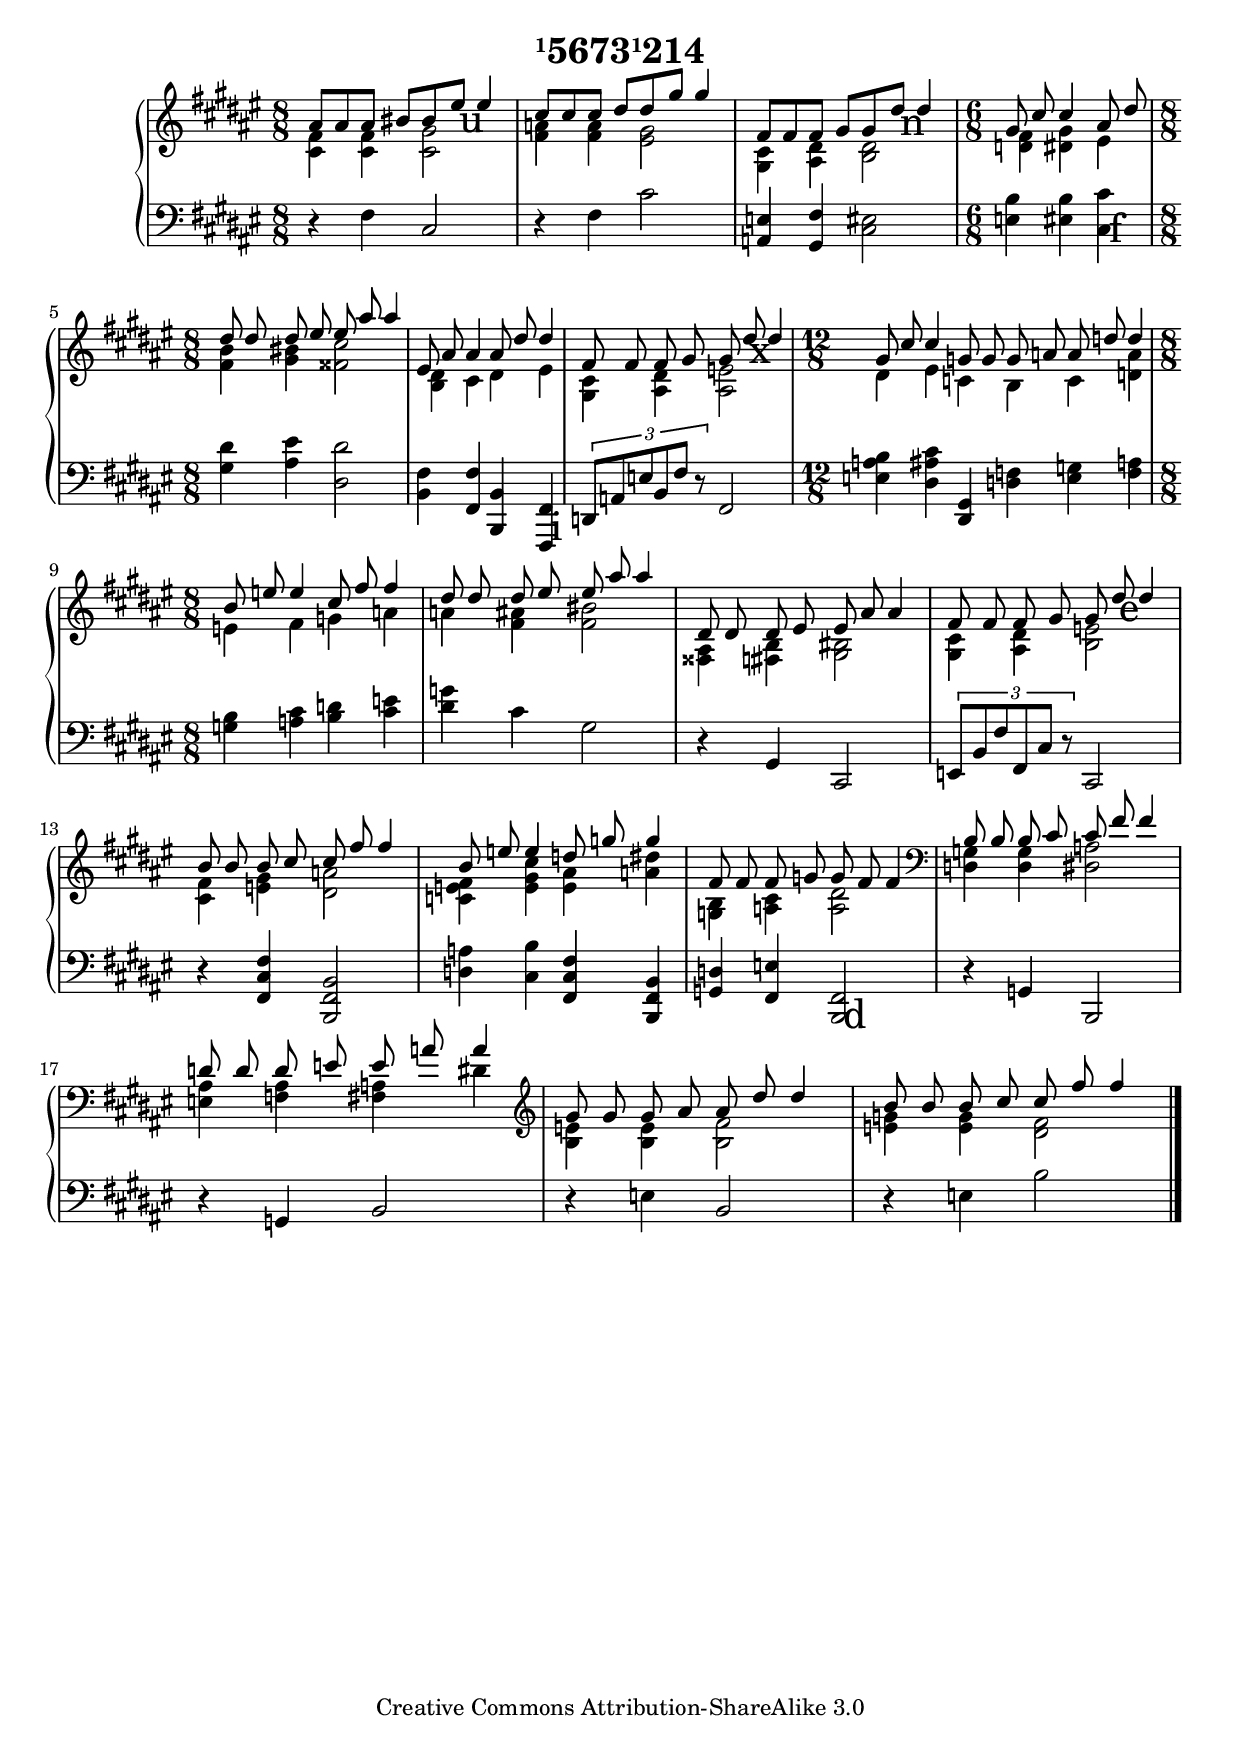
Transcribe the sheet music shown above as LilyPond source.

\version "2.11.15"

\header {
	title = \markup{\concat{\small{\raise #1.0 "1"}"5673"\small{\raise #1.0 "1"}"214"}}
	date = "2006"
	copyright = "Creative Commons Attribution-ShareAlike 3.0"
}

#(ly:set-option 'point-and-click #f)

pushUp = #(define-music-function (parser location padding) (number?)
  #{
    \once \override TextScript #'extra-offset = #( cons 0.0 $padding )
  #})

\score {
	\context PianoStaff <<
    \override PianoStaff.TextScript #'font-size = #5.0
		\context Staff = right <<
      \override Staff.TimeSignature #'style = #'()
      \autoBeamOff
			\clef treble
			\time 8/8
      \key fis \major
			<< {
        <<{ais'8 ais' ais' bis' bis' \pushUp #3.2 eis''_\markup{\hspace #0.8 u} eis''4}
        \\{<cis' fis'>4 <cis' fis'> <cis' gis'>2}>>
        |
        <<{cis''8 cis'' cis'' dis'' dis'' gis'' gis''4}
        \\{<fis' a'>4 <fis' a'> <eis' gis'>2}>>
        |
        <<{fis'8 fis' fis' gis' gis' \pushUp #3.0 dis''_\markup{\hspace #0.9 n} dis''4}
        \\{<gis cis'>4 <ais dis'> <b dis'>2}>>
        | \time 6/8 \autoBeamOff
        <<{gis'8 cis'' cis''4 ais'8 dis''}
        \\{<d' fis'>4 <dis' gis'> eis'}>>
        | \time 8/8
        <<{dis''8 dis'' dis'' eis'' eis'' ais'' ais''4}
        \\{<fis' b'>4 <gis' bis'> <fisis' cis''>2}>>
        |
        <<{eis'8 ais' ais'4 ais'8 dis'' dis''4}
        \\{<b dis'>4 cis' dis' eis'}>>
        |
        <<{fis'8 fis' fis' gis' gis' \pushUp #3.0 dis''_\markup{\hspace #0.6 x} dis''4}
        \\{<gis cis'>4 <ais dis'> <ais e'>2}>>
        | \time 12/8 \autoBeamOff
        <<{gis'8 cis'' cis''4 g'8 g' g' a' a' d'' d''4}
        \\{dis'4 eis' c' b c' <d' a'>}>>
        | \time 8/8
        <<{b'8 e'' e''4 cis''8 fis'' fis''4}
        \\{e'4  fis' g' a'}>>
        |
        <<{dis''8 dis'' dis'' eis'' eis'' ais'' ais''4}
        \\{a'4 <fis' ais'> <fis' bis'>2}>>
        |
        <<{dis'8 dis' dis' eis' eis' ais' ais'4}
        \\{<fisis ais>4 <fis b> <gis bis>2}>>
        |
        <<{fis'8 fis' fis' gis' gis' \pushUp #3.2 dis''_\markup{\hspace #0.7 e} dis''4}
        \\{<gis cis'>4 <ais dis'> <b e'>2}>>
        |
        <<{b'8 b' b' cis'' cis'' fis'' fis''4}
        \\{<cis' fis'>4 <e' gis'> <dis' a'>2}>>
        |
        <<{b'8 e'' e''4 d''8 g'' g''4}
        \\{<c' e' fis'>4 <e' gis' cis''> <e' ais'> <a' dis''>}>>
        |
        <<{fis'8 fis' fis' g' g' fis' fis'4}
        \\{<g b>4 <a cis'> <a dis'>2}>>
        | \clef bass
        <<{b8 b b cis' cis' fis' fis'4}
        \\{<d g>4 <d g> <dis a>2}>>
        |
        <<{d'8 d' d' e' e' a' a'4}
        \\{<e ais>4 <f ais> <fis a> dis'}>>
        | \clef treble
        <<{gis'8 gis' gis' ais' ais' dis'' dis''4}
        \\{<b e'>4 <b e'> <b fis'>2}>>
        |
        <<{b'8 b' b' cis'' cis'' fis'' fis''4}
        \\{<e' g'>4 <e' g'> <dis' fis'>2}>>
        \bar "|."
      } >>
		>>
		\context Staff = left <<
      \override Staff.TimeSignature #'style = #'()
			\clef bass
      \key fis \major
			<< {
         r4 fis cis2
        |
         r4 fis cis'2
        |
         <a, e>4 <gis, fis> <cis eis>2
        |
         <e b>4 <eis b> \pushUp #-5.6 <cis cis'>^\markup{\hspace #1.1 f}
        |
         <gis dis'>4 <ais eis'> <dis dis'>2
        |
         <b, fis>4 <fis, fis> <b,, b,> \pushUp #-8.0 <fis,, fis,>^\markup{\hspace #1.1 i}
        |
         \times 2/3 {d,8 a, e b, fis r} fis,2
        |
         <e a b>4 <dis ais cis'> <dis, gis,> <d f> <e g> <f a>
        |
         <g b>4 <a cis'> <b d'> <cis' e'>
        |
         <dis' g'>4 cis' gis2
        |
         r4 gis, cis,2
        |
         \times 2/3 {e,8 b, fis fis, cis r} cis,2
        |
         r4 <fis, cis fis>4 <b,, fis, b,>2
        |
         <d a>4 <cis b> <fis, cis fis> <b,, fis, b,>
        |
         <g, d>4 <fis, e> \pushUp #-8.0 <b,, fis,>2^\markup{\hspace #1.1 d}
        |
         r4 g, b,,2
        |
         r4 g, b,2
        |
         r4 e b,2
        |
         r4 e b2
        \bar "|."
			} >>
		>>
	>>
	\layout {
	}
  \midi {
  }
}
